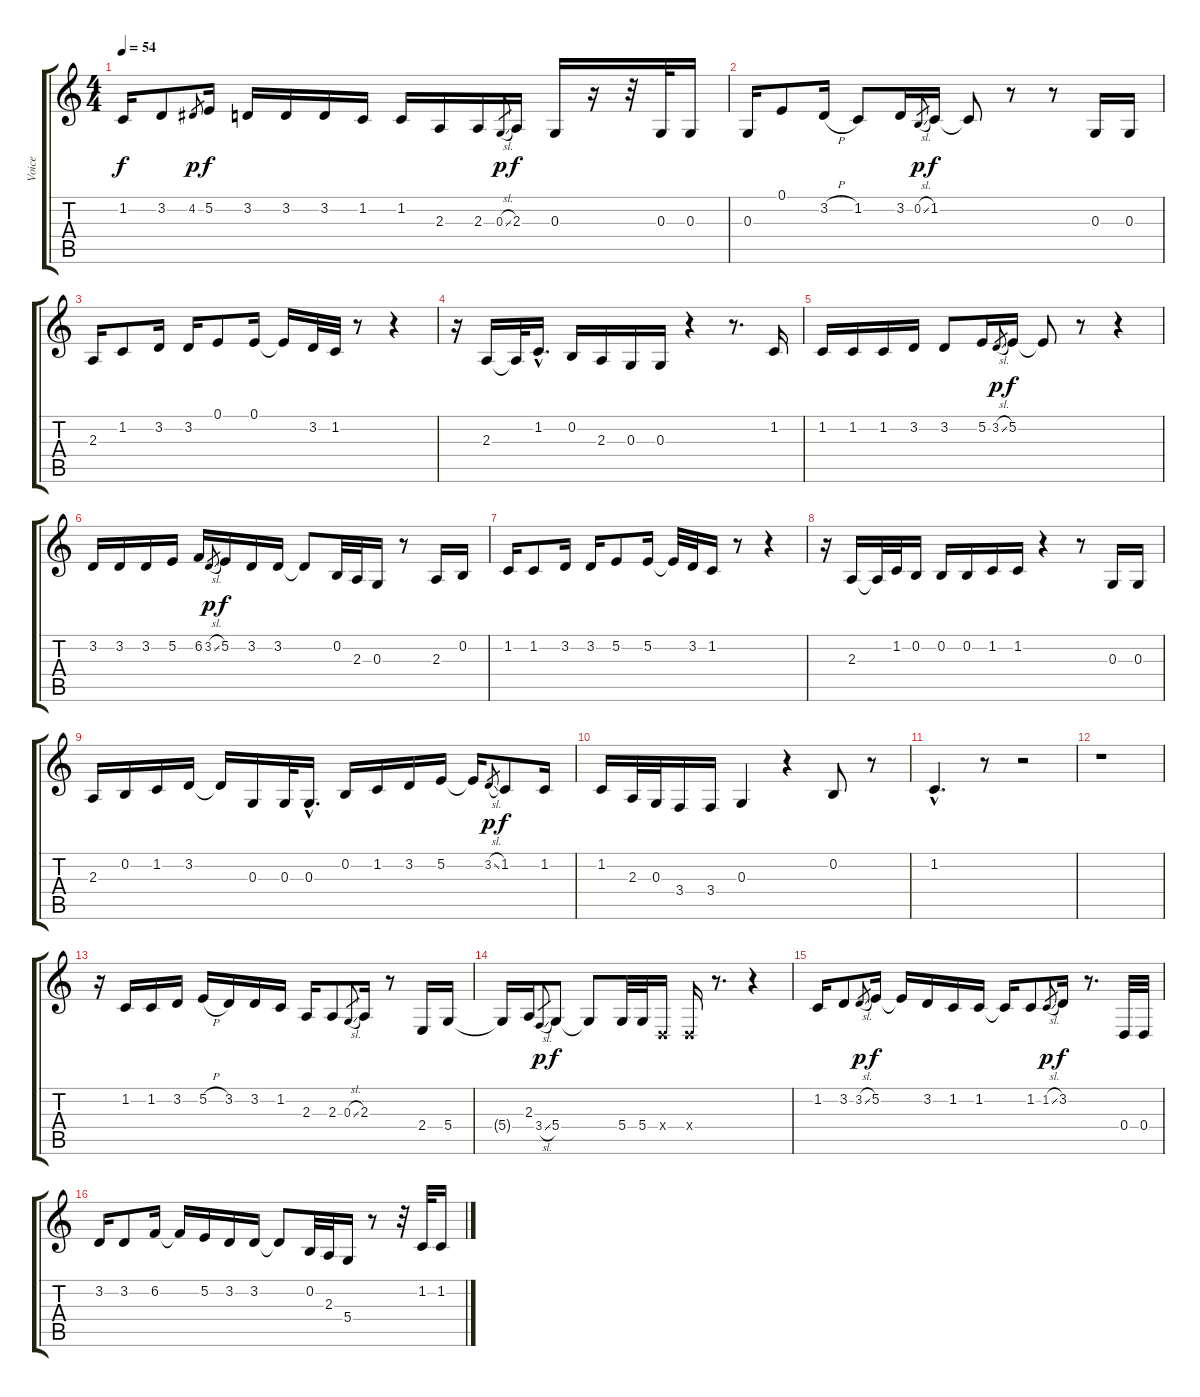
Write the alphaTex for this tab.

\track ("Voice" "Voice") {instrument flute}
\staff {score tabs}
\tuning (E4 B3 G3 D3 A2 E2) {hide}
\ts (4 4)
\tempo 54
\clef g2
\ks c
1.2.16{dy f} 3.2.8 4.2.8{gr dy p} 5.2.16{dy f} 3.2.16 3.2.16 3.2.16 1.2.16 1.2.16 2.3.16 2.3.16 0.3{sl}.8{gr dy p} 2.3.16{dy f} 0.3.16 r.16 r.32 0.3.32 0.3.16 |
0.3.16 0.1.8 3.2{h}.16 1.2.8 3.2.16 0.2{sl}.8{gr dy p} 1.2.16{dy f} 1.2{t}.8 r.8 r.8 0.3.16 0.3.16 |
2.3.16 1.2.8 3.2.16 3.2.16 0.1.8 0.1.16 0.1{t}.16 3.2.32 1.2.32 r.8 r.4 |
r.16 2.3.16 2.3{t}.32 1.2{hac}.16{d} 0.2.16 2.3.16 0.3.16 0.3.16 r.4 r.8{d} 1.2.16 |
1.2.16 1.2.16 1.2.16 3.2.16 3.2.8 5.2.16 3.2{sl}.8{gr dy p} 5.2.16{dy f} 5.2{t}.8 r.8 r.4 |
3.2.16 3.2.16 3.2.16 5.2.16 6.2.16 3.2{sl}.8{gr dy p} 5.2.16{dy f} 3.2.16 3.2.16 3.2{t}.8 0.2.32 2.3.32 0.3.16 r.8 2.3.16 0.2.16 |
1.2.16 1.2.8 3.2.16 3.2.16 5.2.8 5.2.16 5.2{t}.32 3.2.32 1.2.16 r.8 r.4 |
r.16 2.3.16 2.3{t}.32 1.2.32 0.2.16 0.2.16 0.2.16 1.2.16 1.2.16 r.4 r.8 0.3.16 0.3.16 |
2.3.16 0.2.16 1.2.16 3.2.16 3.2{t}.16 0.3.16 0.3.32 0.3{hac}.16{d} 0.2.16 1.2.16 3.2.16 5.2.16 5.2{t}.16 3.2{sl}.8{gr dy p} 1.2.8{dy f} 1.2.16 |
1.2.16 2.3.32 0.3.32 3.4.16 3.4.16 0.3.4 r.4 0.2.8 r.8 |
1.2{hac}.4{d} r.8 r.2 |
r.1 |
r.16 1.2.16 1.2.16 3.2.16 5.2{h}.16 3.2.16 3.2.16 1.2.16 2.3.16 2.3.8 0.3{sl}.8{gr} 2.3.16 r.8 2.4.16 5.4.16 |
5.4{t}.16 2.3.16 3.4{sl}.8{gr dy p} 5.4.8{dy f} 5.4{t}.8 5.4.32 5.4.32 0.4{x}.16 0.4{x}.16 r.8{d} r.4 |
1.2.16 3.2.8 3.2{sl}.8{gr dy p} 5.2.16{dy f} 5.2{t}.16 3.2.16 1.2.16 1.2.16 1.2{t}.16 1.2.8 1.2{sl}.8{gr dy p} 3.2.16{dy f} r.8{d} 0.4.32 0.4.32 |
3.2.16 3.2.8 6.2.16 6.2{t}.16 5.2.16 3.2.16 3.2.16 3.2{t}.8 0.2.32 2.3.32 5.4.16 r.8 r.32 1.2.32 1.2.16
